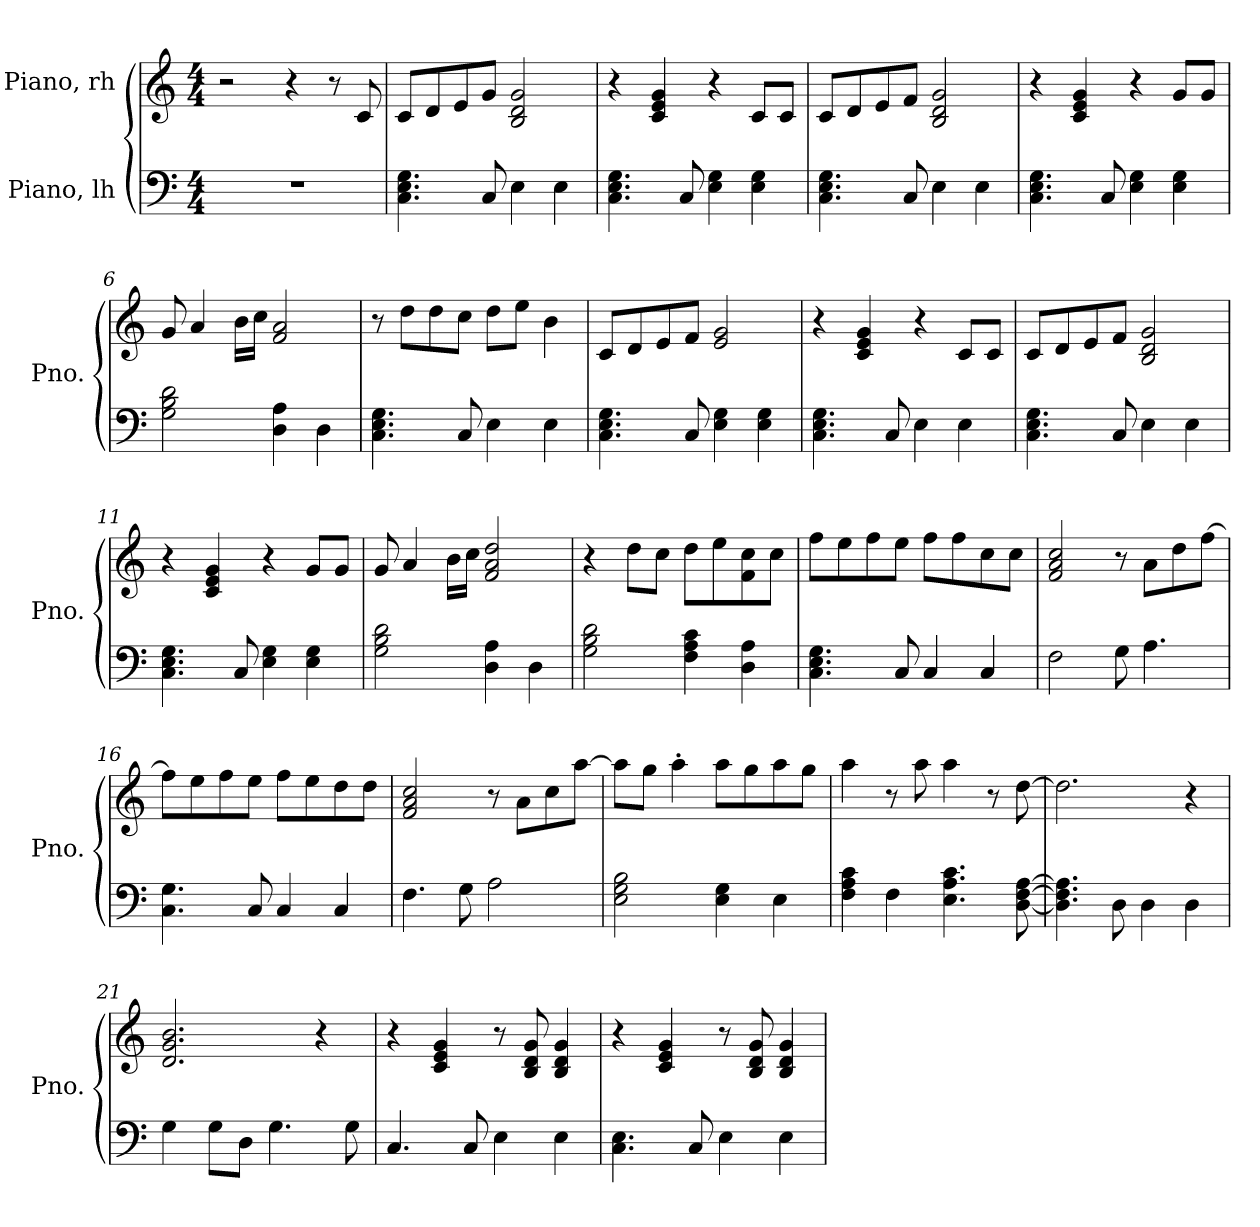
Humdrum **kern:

**kern	**kern
*part2	*part1
*staff2	*staff1
*I"Piano, lh	*I"Piano, rh
*I'Pno.	*I'Pno.
*clefF4	*clefG2
*k[]	*k[]
*M4/4	*M4/4
*MM86	*MM86
=1	=1
1r	2r
.	4r
.	8r
.	8c/
=2	=2
4.C\ 4.E\ 4.G\	8c/L
.	8d/
.	8e/
8C/	8g/J
4E\	2B/ 2d/ 2g/
4E\	.
=3	=3
4.C\ 4.E\ 4.G\	4r
.	4c/ 4e/ 4g/
8C/	.
4E\ 4G\	4r
4E\ 4G\	8c/L
.	8c/J
=4	=4
4.C\ 4.E\ 4.G\	8c/L
.	8d/
.	8e/
8C/	8f/J
4E\	2B/ 2d/ 2g/
4E\	.
=5	=5
4.C\ 4.E\ 4.G\	4r
.	4c/ 4e/ 4g/
8C/	.
4E\ 4G\	4r
4E\ 4G\	8g/L
.	8g/J
=6	=6
2G\ 2B\ 2d\	8g/
.	4a/
.	16b\LL
.	16cc\JJ
4D\ 4A\	2f/ 2a/
4D\	.
!!LO:LB:g=z
=7	=7
4.C\ 4.E\ 4.G\	8r
.	8dd\L
.	8dd\
8C/	8cc\J
4E\	8dd\L
.	8ee\J
4E\	4b\
=8	=8
4.C\ 4.E\ 4.G\	8c/L
.	8d/
.	8e/
8C/	8f/J
4E\ 4G\	2e/ 2g/
4E\ 4G\	.
=9	=9
4.C\ 4.E\ 4.G\	4r
.	4c/ 4e/ 4g/
8C/	.
4E\	4r
4E\	8c/L
.	8c/J
=10	=10
4.C\ 4.E\ 4.G\	8c/L
.	8d/
.	8e/
8C/	8f/J
4E\	2B/ 2d/ 2g/
4E\	.
=11	=11
4.C\ 4.E\ 4.G\	4r
.	4c/ 4e/ 4g/
8C/	.
4E\ 4G\	4r
4E\ 4G\	8g/L
.	8g/J
=12	=12
2G\ 2B\ 2d\	8g/
.	4a/
.	16b\LL
.	16cc\JJ
4D\ 4A\	2f/ 2a/ 2dd/
4D\	.
!!LO:LB:g=z
=13	=13
2G\ 2B\ 2d\	4r
.	8dd\L
.	8cc\J
4F\ 4A\ 4c\	8dd\L
.	8ee\
4D\ 4A\	8f\ 8cc\
.	8cc\J
=14	=14
4.C\ 4.E\ 4.G\	8ff\L
.	8ee\
.	8ff\
8C/	8ee\J
4C/	8ff\L
.	8ff\
4C/	8cc\
.	8cc\J
=15	=15
2F\	2f/ 2a/ 2cc/
8G\	8r
4.A\	8a\L
.	8dd\
.	[8ff\J
=16	=16
4.C\ 4.G\	8ff\L]
.	8ee\
.	8ff\
8C/	8ee\J
4C/	8ff\L
.	8ee\
4C/	8dd\
.	8dd\J
=17	=17
4.F\	2f/ 2a/ 2cc/
8G\	.
2A\	8r
.	8a\L
.	8cc\
.	[8aa\J
!!LO:LB:g=z
=18	=18
2E\ 2G\ 2B\	8aa\L]
.	8gg\J
.	4aa'\
4E\ 4G\	8aa\L
.	8gg\
4E\	8aa\
.	8gg\J
=19	=19
4F\ 4A\ 4c\	4aa\
4F\	8r
.	8aa\
4.E\ 4.A\ 4.c\	4aa\
.	8r
[8D\ [8F\ [8A\	[8dd\
=20	=20
4.D\] 4.F\] 4.A\]	2.dd\]
8D\	.
4D\	.
4D\	4r
=21	=21
4G\	2.d/ 2.g/ 2.b/
8G\L	.
8D\J	.
4.G\	.
.	4r
8G\	.
=22	=22
4.C/	4r
.	4c/ 4e/ 4g/
8C/	.
4E\	8r
.	8B/ 8d/ 8g/
4E\	4B/ 4d/ 4g/
=23	=23
4.C\ 4.E\	4r
.	4c/ 4e/ 4g/
8C/	.
4E\	8r
.	8B/ 8d/ 8g/
4E\	4B/ 4d/ 4g/
=	=
*-	*-
